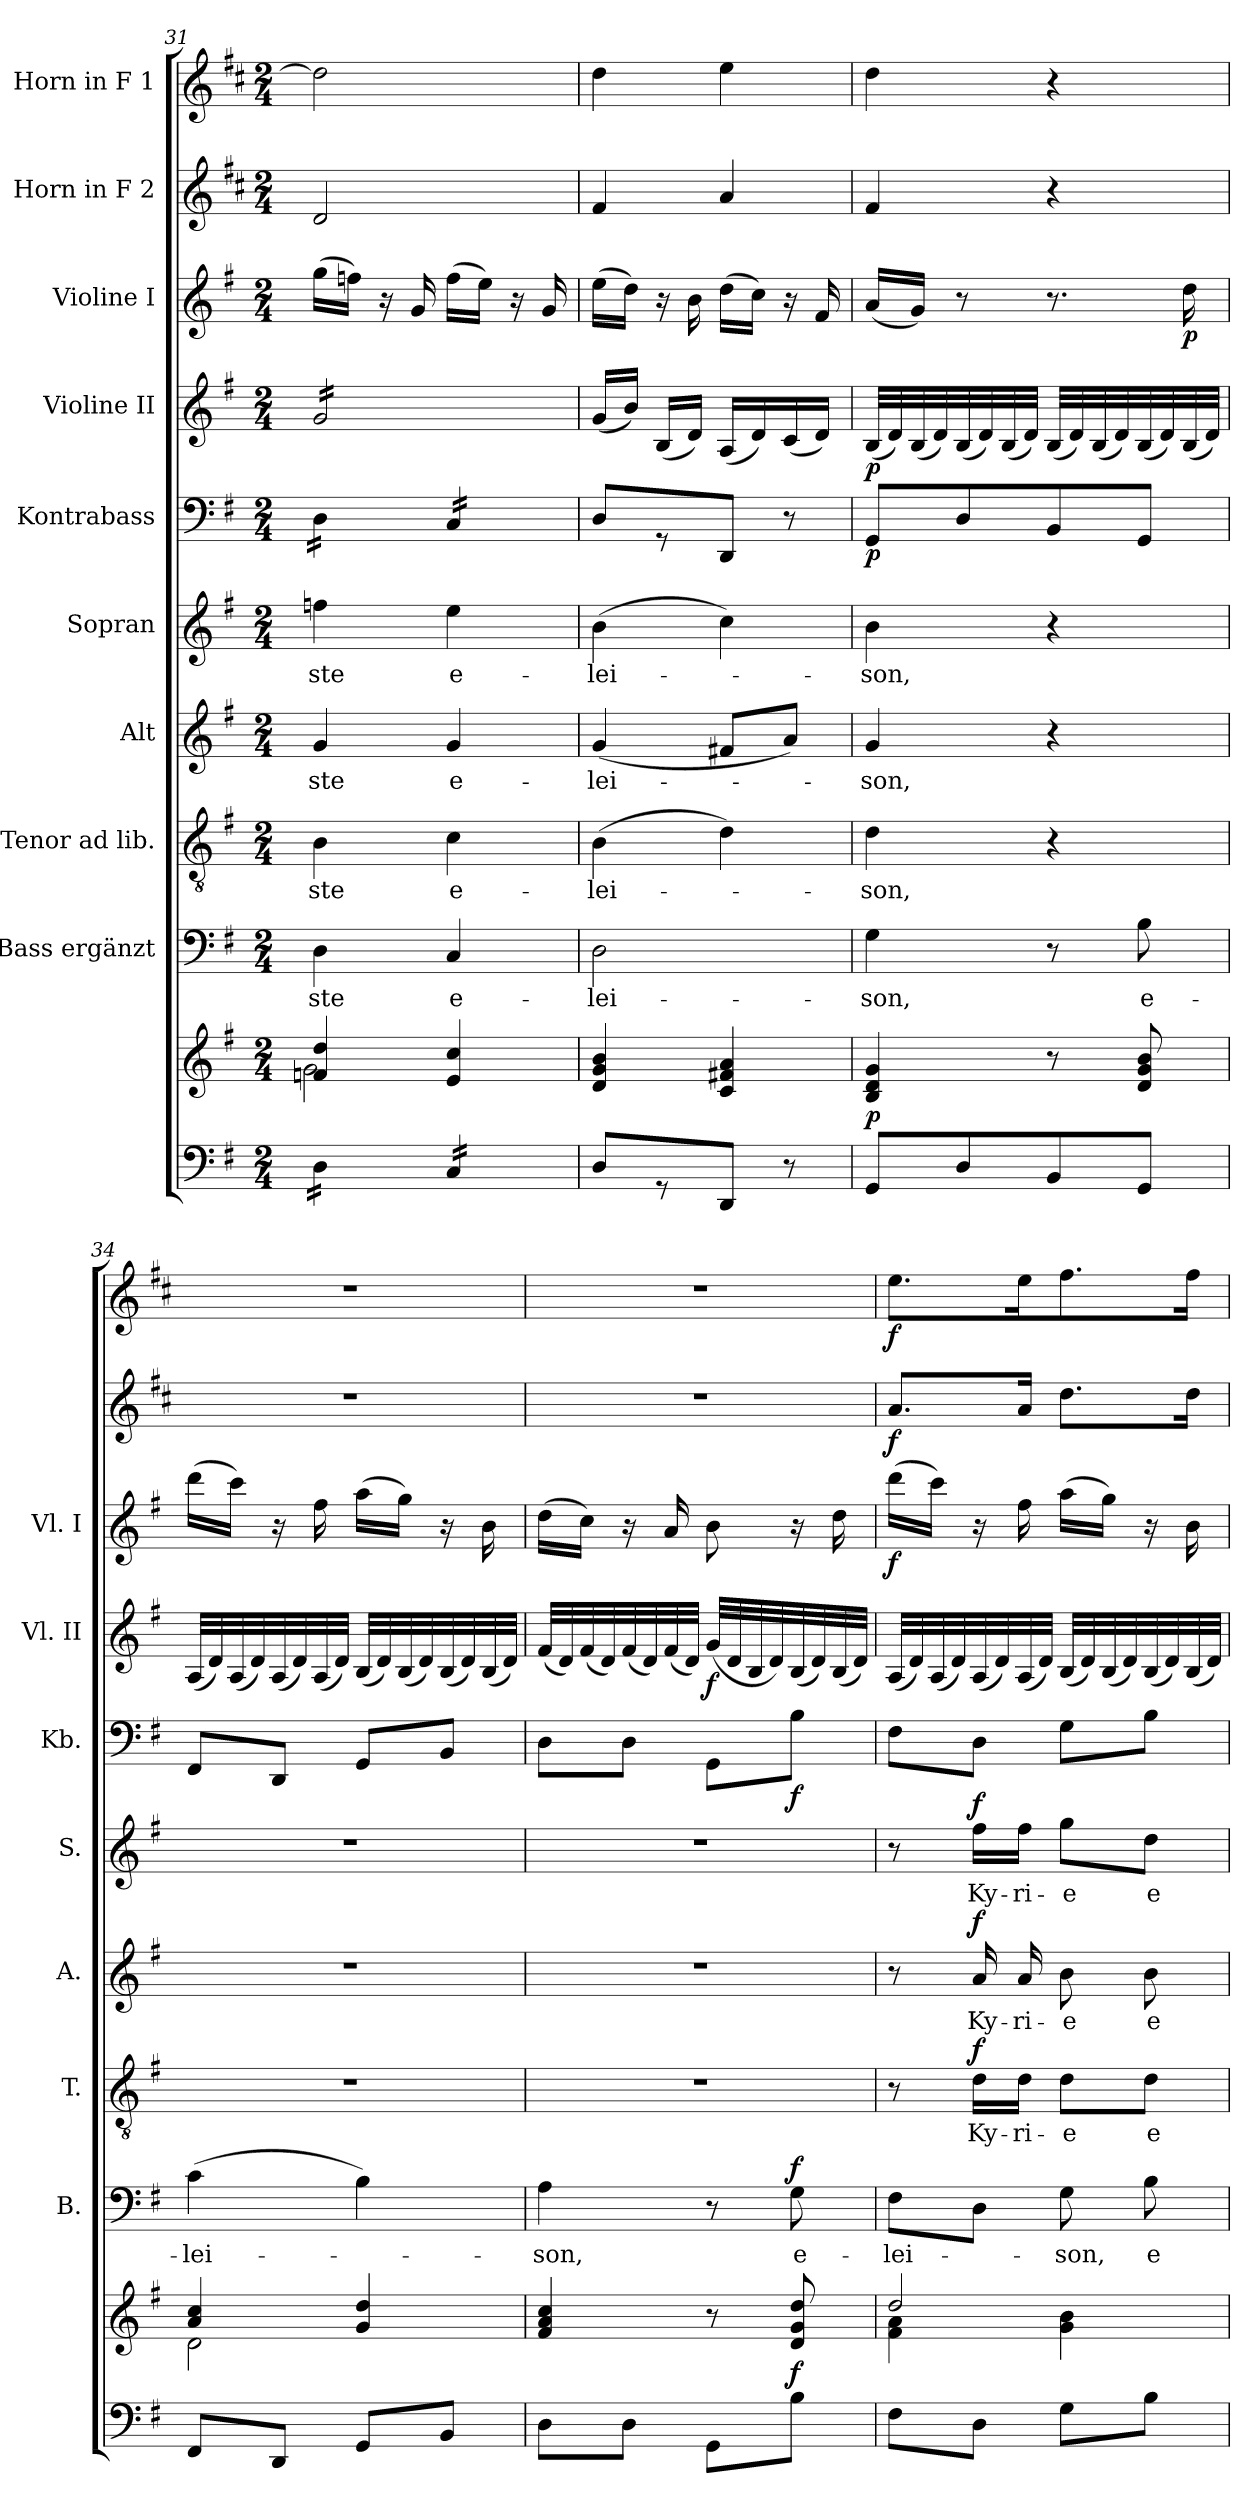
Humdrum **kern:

**kern	**kern	**dynam	**kern	**text	**dynam	**kern	**text	**dynam	**kern	**text	**dynam	**kern	**text	**dynam	**kern	**dynam	**kern	**dynam	**kern	**dynam	**kern	**dynam	**kern	**dynam
*part10	*part10	*part10	*part9	*part9	*part9	*part8	*part8	*part8	*part7	*part7	*part7	*part6	*part6	*part6	*part5	*part5	*part4	*part4	*part3	*part3	*part2	*part2	*part1	*part1
*staff11	*staff10	*staff10/11	*staff9	*staff9	*staff9	*staff8	*staff8	*staff8	*staff7	*staff7	*staff7	*staff6	*staff6	*staff6	*staff5	*staff5	*staff4	*staff4	*staff3	*staff3	*staff2	*staff2	*staff1	*staff1
*	*	*	*I"Bass ergänzt	*	*	*I"Tenor ad lib.	*	*	*I"Alt	*	*	*I"Sopran	*	*	*I"Kontrabass	*	*I"Violine II	*	*I"Violine I	*	*I"Horn in F 2	*	*I"Horn in F 1	*
*	*	*	*I'B.	*	*	*I'T.	*	*	*I'A.	*	*	*I'S.	*	*	*I'Kb.	*	*I'Vl. II	*	*I'Vl. I	*	*	*	*	*
*clefF4	*clefG2	*	*clefF4	*	*	*clefGv2	*	*	*clefG2	*	*	*clefG2	*	*	*clefF4	*	*clefG2	*	*clefG2	*	*clefG2	*	*clefG2	*
*	*	*	*	*	*	*	*	*	*	*	*	*	*	*	*ITrd7c12	*	*	*	*	*	*ITrd4c7	*	*ITrd4c7	*
*k[f#]	*k[f#]	*	*k[f#]	*	*	*k[f#]	*	*	*k[f#]	*	*	*k[f#]	*	*	*k[f#]	*	*k[f#]	*	*k[f#]	*	*k[f#]	*	*k[f#]	*
*G:	*G:	*	*G:	*	*	*G:	*	*	*G:	*	*	*G:	*	*	*G:	*	*G:	*	*G:	*	*G:	*	*G:	*
*M2/4	*M2/4	*	*M2/4	*	*	*M2/4	*	*	*M2/4	*	*	*M2/4	*	*	*M2/4	*	*M2/4	*	*M2/4	*	*M2/4	*	*M2/4	*
=31	=31	=31	=31	=31	=31	=31	=31	=31	=31	=31	=31	=31	=31	=31	=31	=31	=31	=31	=31	=31	=31	=31	=31	=31
*	*^	*	*	*	*	*	*	*	*	*	*	*	*	*	*	*	*	*	*	*	*	*	*	*
!	!	!	!	!	!LO:LY:b	!	!	!LO:LY:b	!	!	!LO:LY:b	!	!	!LO:LY:b	!	!	!	!	!	!	!	!	!	!	!
*tremolo	*	*	*	*	*	*	*	*	*	*	*	*	*	*	*	*	*	*	*	*	*	*	*	*	*
*	*	*	*	*	*	*	*	*	*	*	*	*	*	*	*	*tremolo	*	*	*	*	*	*	*	*	*
*	*	*	*	*	*	*	*	*	*	*	*	*	*	*	*	*	*	*tremolo	*	*	*	*	*	*	*
16D\LL	4fn/ 4dd/	2g\	.	4D\	-ste	.	4B\	-ste	.	4g/	-ste	.	4ffn\	-ste	.	16DD\LL	.	16g/LL	.	(>16gg\LL	.	2G/	.	2g\]	.
16D\	.	.	.	.	.	.	.	.	.	.	.	.	.	.	.	16DD\	.	16g/	.	16ffn\JJ)	.	.	.	.	.
16D\	.	.	.	.	.	.	.	.	.	.	.	.	.	.	.	16DD\	.	16g/	.	16r	.	.	.	.	.
16D\JJ	.	.	.	.	.	.	.	.	.	.	.	.	.	.	.	16DD\JJ	.	16g/	.	16g/	.	.	.	.	.
!	!	!	!	!	!LO:LY:b	!	!	!LO:LY:b	!	!	!LO:LY:b	!	!	!LO:LY:b	!	!	!	!	!	!	!	!	!	!	!
16C/LL	4e/ 4cc/	.	.	4C/	e-	.	4c\	e-	.	4g/	e-	.	4ee\	e-	.	16CC/LL	.	16g/	.	(>16ff\LL	.	.	.	.	.
16C/	.	.	.	.	.	.	.	.	.	.	.	.	.	.	.	16CC/	.	16g/	.	16ee\JJ)	.	.	.	.	.
16C/	.	.	.	.	.	.	.	.	.	.	.	.	.	.	.	16CC/	.	16g/	.	16r	.	.	.	.	.
16C/JJ	.	.	.	.	.	.	.	.	.	.	.	.	.	.	.	16CC/JJ	.	16g/JJ	.	16g/	.	.	.	.	.
*	*	*	*	*	*	*	*	*	*	*	*	*	*	*	*	*	*	*Xtremolo	*	*	*	*	*	*	*
*	*	*	*	*	*	*	*	*	*	*	*	*	*	*	*	*Xtremolo	*	*	*	*	*	*	*	*	*
*Xtremolo	*	*	*	*	*	*	*	*	*	*	*	*	*	*	*	*	*	*	*	*	*	*	*	*	*
*	*v	*v	*	*	*	*	*	*	*	*	*	*	*	*	*	*	*	*	*	*	*	*	*	*	*
=32	=32	=32	=32	=32	=32	=32	=32	=32	=32	=32	=32	=32	=32	=32	=32	=32	=32	=32	=32	=32	=32	=32	=32	=32
!	!	!	!	!LO:LY:b	!	!	!LO:LY:b	!	!	!LO:LY:b	!	!	!LO:LY:b	!	!	!	!	!	!	!	!	!	!	!
8D/L	4d/ 4g/ 4b/	.	2D\	-lei-	.	(>4B\	-lei-	.	(<4g/	-lei-	.	(>4b\	-lei-	.	8DD/L	.	(<16g/LL	.	(>16ee\LL	.	4B/	.	4g\	.
.	.	.	.	.	.	.	.	.	.	.	.	.	.	.	.	.	16b/JJ)	.	16dd\JJ)	.	.	.	.	.
8r	.	.	.	.	.	.	.	.	.	.	.	.	.	.	8r	.	(<16B/LL	.	16r	.	.	.	.	.
.	.	.	.	.	.	.	.	.	.	.	.	.	.	.	.	.	16d/JJ)	.	16b\	.	.	.	.	.
8DD/J	4c/ 4f#X/ 4a/	.	.	.	.	4d\)	.	.	8f#X/L	.	.	4cc\)	.	.	8DDD/J	.	(<16A/LL	.	(>16dd\LL	.	4d/	.	4a\	.
.	.	.	.	.	.	.	.	.	.	.	.	.	.	.	.	.	16d/)	.	16cc\JJ)	.	.	.	.	.
8r	.	.	.	.	.	.	.	.	8a/J)	.	.	.	.	.	8r	.	(<16c/	.	16r	.	.	.	.	.
.	.	.	.	.	.	.	.	.	.	.	.	.	.	.	.	.	16d/JJ)	.	16f#/	.	.	.	.	.
=33	=33	=33	=33	=33	=33	=33	=33	=33	=33	=33	=33	=33	=33	=33	=33	=33	=33	=33	=33	=33	=33	=33	=33	=33
!	!	!LO:DY:a=2	!	!LO:LY:b	!	!	!LO:LY:b	!	!	!LO:LY:b	!	!	!LO:LY:b	!	!	!LO:DY:b	!	!LO:DY:b	!	!	!	!	!	!
8GG/L	4B/ 4d/ 4g/	p	4G\	-son,	.	4d\	-son,	.	4g/	-son,	.	4b\	-son,	.	8GGG/L	p	(<32B/LLL	p	(<16a/LL	.	4B/	.	4g\	.
.	.	.	.	.	.	.	.	.	.	.	.	.	.	.	.	.	32d/)	.	.	.	.	.	.	.
.	.	.	.	.	.	.	.	.	.	.	.	.	.	.	.	.	(<32B/	.	16g/JJ)	.	.	.	.	.
.	.	.	.	.	.	.	.	.	.	.	.	.	.	.	.	.	32d/)	.	.	.	.	.	.	.
8D/	.	.	.	.	.	.	.	.	.	.	.	.	.	.	8DD/	.	(<32B/	.	8r	.	.	.	.	.
.	.	.	.	.	.	.	.	.	.	.	.	.	.	.	.	.	32d/)	.	.	.	.	.	.	.
.	.	.	.	.	.	.	.	.	.	.	.	.	.	.	.	.	(<32B/	.	.	.	.	.	.	.
.	.	.	.	.	.	.	.	.	.	.	.	.	.	.	.	.	32d/JJJ)	.	.	.	.	.	.	.
8BB/	8r	.	8r	.	.	4r	.	.	4r	.	.	4r	.	.	8BBB/	.	(<32B/LLL	.	8.r	.	4r	.	4r	.
.	.	.	.	.	.	.	.	.	.	.	.	.	.	.	.	.	32d/)	.	.	.	.	.	.	.
.	.	.	.	.	.	.	.	.	.	.	.	.	.	.	.	.	(<32B/	.	.	.	.	.	.	.
.	.	.	.	.	.	.	.	.	.	.	.	.	.	.	.	.	32d/)	.	.	.	.	.	.	.
!	!	!	!	!LO:LY:b	!	!	!	!	!	!	!	!	!	!	!	!	!	!	!	!	!	!	!	!
8GG/J	8d/ 8g/ 8b/	.	8B\	e-	.	.	.	.	.	.	.	.	.	.	8GGG/J	.	(<32B/	.	.	.	.	.	.	.
.	.	.	.	.	.	.	.	.	.	.	.	.	.	.	.	.	32d/)	.	.	.	.	.	.	.
!	!	!	!	!	!	!	!	!	!	!	!	!	!	!	!	!	!	!	!	!LO:DY:b	!	!	!	!
.	.	.	.	.	.	.	.	.	.	.	.	.	.	.	.	.	(<32B/	.	16dd\	p	.	.	.	.
.	.	.	.	.	.	.	.	.	.	.	.	.	.	.	.	.	32d/JJJ)	.	.	.	.	.	.	.
!!LO:PB:g=z
=34	=34	=34	=34	=34	=34	=34	=34	=34	=34	=34	=34	=34	=34	=34	=34	=34	=34	=34	=34	=34	=34	=34	=34	=34
*	*^	*	*	*	*	*	*	*	*	*	*	*	*	*	*	*	*	*	*	*	*	*	*	*
!	!	!	!	!	!LO:LY:b	!	!	!	!	!	!	!	!	!	!	!	!	!	!	!	!	!	!	!	!
8FF#/L	4a/ 4cc/	2d\	.	(>4c\	-lei-	.	2r	.	.	2r	.	.	2r	.	.	8FFF#/L	.	(<32A/LLL	.	(>16ddd\LL	.	2r	.	2r	.
.	.	.	.	.	.	.	.	.	.	.	.	.	.	.	.	.	.	32d/)	.	.	.	.	.	.	.
.	.	.	.	.	.	.	.	.	.	.	.	.	.	.	.	.	.	(<32A/	.	16ccc\JJ)	.	.	.	.	.
.	.	.	.	.	.	.	.	.	.	.	.	.	.	.	.	.	.	32d/)	.	.	.	.	.	.	.
8DD/J	.	.	.	.	.	.	.	.	.	.	.	.	.	.	.	8DDD/J	.	(<32A/	.	16r	.	.	.	.	.
.	.	.	.	.	.	.	.	.	.	.	.	.	.	.	.	.	.	32d/)	.	.	.	.	.	.	.
.	.	.	.	.	.	.	.	.	.	.	.	.	.	.	.	.	.	(<32A/	.	16ff#\	.	.	.	.	.
.	.	.	.	.	.	.	.	.	.	.	.	.	.	.	.	.	.	32d/JJJ)	.	.	.	.	.	.	.
8GG/L	4g/ 4dd/	.	.	4B\)	.	.	.	.	.	.	.	.	.	.	.	8GGG/L	.	(<32B/LLL	.	(>16aa\LL	.	.	.	.	.
.	.	.	.	.	.	.	.	.	.	.	.	.	.	.	.	.	.	32d/)	.	.	.	.	.	.	.
.	.	.	.	.	.	.	.	.	.	.	.	.	.	.	.	.	.	(<32B/	.	16gg\JJ)	.	.	.	.	.
.	.	.	.	.	.	.	.	.	.	.	.	.	.	.	.	.	.	32d/)	.	.	.	.	.	.	.
8BB/J	.	.	.	.	.	.	.	.	.	.	.	.	.	.	.	8BBB/J	.	(<32B/	.	16r	.	.	.	.	.
.	.	.	.	.	.	.	.	.	.	.	.	.	.	.	.	.	.	32d/)	.	.	.	.	.	.	.
.	.	.	.	.	.	.	.	.	.	.	.	.	.	.	.	.	.	(<32B/	.	16b\	.	.	.	.	.
.	.	.	.	.	.	.	.	.	.	.	.	.	.	.	.	.	.	32d/JJJ)	.	.	.	.	.	.	.
*	*v	*v	*	*	*	*	*	*	*	*	*	*	*	*	*	*	*	*	*	*	*	*	*	*	*
=35	=35	=35	=35	=35	=35	=35	=35	=35	=35	=35	=35	=35	=35	=35	=35	=35	=35	=35	=35	=35	=35	=35	=35	=35
!	!	!	!	!LO:LY:b	!	!	!	!	!	!	!	!	!	!	!	!	!	!	!	!	!	!	!	!
8D\L	4f#/ 4a/ 4cc/	.	4A\	-son,	.	2r	.	.	2r	.	.	2r	.	.	8DD\L	.	(<32f#/LLL	.	(>16dd\LL	.	2r	.	2r	.
.	.	.	.	.	.	.	.	.	.	.	.	.	.	.	.	.	32d/)	.	.	.	.	.	.	.
.	.	.	.	.	.	.	.	.	.	.	.	.	.	.	.	.	(<32f#/	.	16cc\JJ)	.	.	.	.	.
.	.	.	.	.	.	.	.	.	.	.	.	.	.	.	.	.	32d/)	.	.	.	.	.	.	.
8D\J	.	.	.	.	.	.	.	.	.	.	.	.	.	.	8DD\J	.	(<32f#/	.	16r	.	.	.	.	.
.	.	.	.	.	.	.	.	.	.	.	.	.	.	.	.	.	32d/)	.	.	.	.	.	.	.
.	.	.	.	.	.	.	.	.	.	.	.	.	.	.	.	.	(<32f#/	.	16a/	.	.	.	.	.
.	.	.	.	.	.	.	.	.	.	.	.	.	.	.	.	.	32d/JJJ)	.	.	.	.	.	.	.
!	!	!	!	!	!	!	!	!	!	!	!	!	!	!	!	!	!	!LO:DY:b	!	!	!	!	!	!
8GG\L	8r	.	8r	.	.	.	.	.	.	.	.	.	.	.	8GGG\L	.	(<32g/LLL	f	8b\	.	.	.	.	.
.	.	.	.	.	.	.	.	.	.	.	.	.	.	.	.	.	32d/	.	.	.	.	.	.	.
.	.	.	.	.	.	.	.	.	.	.	.	.	.	.	.	.	32B/	.	.	.	.	.	.	.
.	.	.	.	.	.	.	.	.	.	.	.	.	.	.	.	.	32d/)	.	.	.	.	.	.	.
!	!	!LO:DY:a=2	!	!LO:LY:b	!LO:DY:a	!	!	!	!	!	!	!	!	!	!	!LO:DY:b	!	!	!	!	!	!	!	!
8B\J	8d/ 8g/ 8dd/	f	8G\	e-	f	.	.	.	.	.	.	.	.	.	8BB\J	f	(<32B/	.	16r	.	.	.	.	.
.	.	.	.	.	.	.	.	.	.	.	.	.	.	.	.	.	32d/)	.	.	.	.	.	.	.
.	.	.	.	.	.	.	.	.	.	.	.	.	.	.	.	.	(<32B/	.	16dd\	.	.	.	.	.
.	.	.	.	.	.	.	.	.	.	.	.	.	.	.	.	.	32d/JJJ)	.	.	.	.	.	.	.
=36	=36	=36	=36	=36	=36	=36	=36	=36	=36	=36	=36	=36	=36	=36	=36	=36	=36	=36	=36	=36	=36	=36	=36	=36
*	*^	*	*	*	*	*	*	*	*	*	*	*	*	*	*	*	*	*	*	*	*	*	*	*
!	!	!	!	!	!LO:LY:b	!	!	!	!	!	!	!	!	!	!	!	!	!	!	!	!LO:DY:b	!	!LO:DY:b	!	!LO:DY:b
8F#\L	2dd/	4f#\ 4a\	.	8F#\L	-lei-	.	8r	.	.	8r	.	.	8r	.	.	8FF#\L	.	(<32A/LLL	.	(>16ddd\LL	f	8.d/L	f	8.a\L	f
.	.	.	.	.	.	.	.	.	.	.	.	.	.	.	.	.	.	32d/)	.	.	.	.	.	.	.
.	.	.	.	.	.	.	.	.	.	.	.	.	.	.	.	.	.	(<32A/	.	16ccc\JJ)	.	.	.	.	.
.	.	.	.	.	.	.	.	.	.	.	.	.	.	.	.	.	.	32d/)	.	.	.	.	.	.	.
!	!	!	!	!	!	!	!	!LO:LY:b	!LO:DY:a	!	!LO:LY:b	!LO:DY:a	!	!LO:LY:b	!LO:DY:a	!	!	!	!	!	!	!	!	!	!
8D\J	.	.	.	8D\J	.	.	16d\LL	Ky-	f	16a/	Ky-	f	16ff#\LL	Ky-	f	8DD\J	.	(<32A/	.	16r	.	.	.	.	.
.	.	.	.	.	.	.	.	.	.	.	.	.	.	.	.	.	.	32d/)	.	.	.	.	.	.	.
!	!	!	!	!	!	!	!	!LO:LY:b	!	!	!LO:LY:b	!	!	!LO:LY:b	!	!	!	!	!	!	!	!	!	!	!
.	.	.	.	.	.	.	16d\JJ	-ri-	.	16a/	-ri-	.	16ff#\JJ	-ri-	.	.	.	(<32A/	.	16ff#\	.	16d/Jk	.	16a\k	.
.	.	.	.	.	.	.	.	.	.	.	.	.	.	.	.	.	.	32d/JJJ)	.	.	.	.	.	.	.
!	!	!	!	!	!LO:LY:b	!	!	!LO:LY:b	!	!	!LO:LY:b	!	!	!LO:LY:b	!	!	!	!	!	!	!	!	!	!	!
8G\L	.	4g\ 4b\	.	8G\	-son,	.	8d\L	-e	.	8b\	-e	.	8gg\L	-e	.	8GG\L	.	(<32B/LLL	.	(>16aa\LL	.	8.g\L	.	8.b\	.
.	.	.	.	.	.	.	.	.	.	.	.	.	.	.	.	.	.	32d/)	.	.	.	.	.	.	.
.	.	.	.	.	.	.	.	.	.	.	.	.	.	.	.	.	.	(<32B/	.	16gg\JJ)	.	.	.	.	.
.	.	.	.	.	.	.	.	.	.	.	.	.	.	.	.	.	.	32d/)	.	.	.	.	.	.	.
!	!	!	!	!	!LO:LY:b	!	!	!LO:LY:b	!	!	!LO:LY:b	!	!	!LO:LY:b	!	!	!	!	!	!	!	!	!	!	!
8B\J	.	.	.	8B\	e-	.	8d\J	e-	.	8b\	e-	.	8dd\J	e-	.	8BB\J	.	(<32B/	.	16r	.	.	.	.	.
.	.	.	.	.	.	.	.	.	.	.	.	.	.	.	.	.	.	32d/)	.	.	.	.	.	.	.
.	.	.	.	.	.	.	.	.	.	.	.	.	.	.	.	.	.	(<32B/	.	16b\	.	16g\Jk	.	16b\Jk	.
.	.	.	.	.	.	.	.	.	.	.	.	.	.	.	.	.	.	32d/JJJ)	.	.	.	.	.	.	.
*	*v	*v	*	*	*	*	*	*	*	*	*	*	*	*	*	*	*	*	*	*	*	*	*	*	*
=	=	=	=	=	=	=	=	=	=	=	=	=	=	=	=	=	=	=	=	=	=	=	=	=
*-	*-	*-	*-	*-	*-	*-	*-	*-	*-	*-	*-	*-	*-	*-	*-	*-	*-	*-	*-	*-	*-	*-	*-	*-
